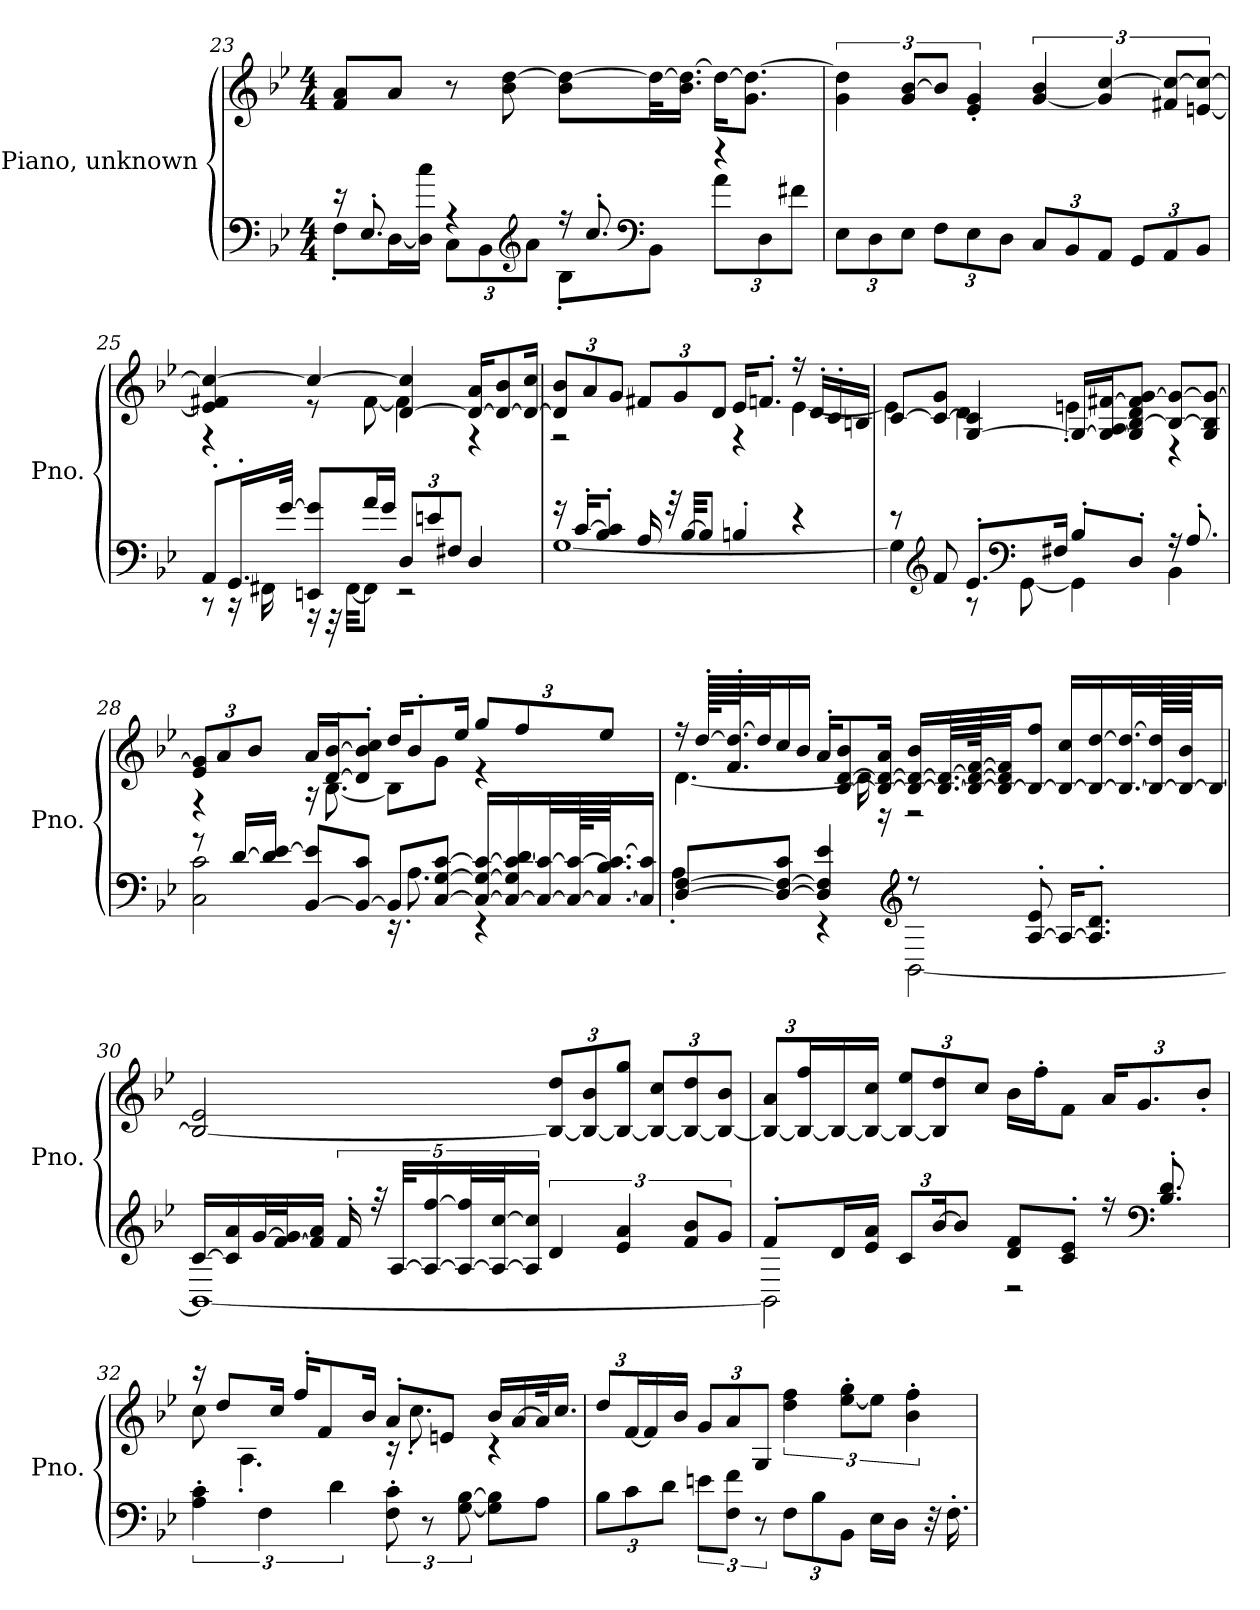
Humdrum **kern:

**kern	**kern
*part1	*part1
*staff2	*staff1
*I"Piano, unknown	*
*I'Pno.	*
!!LO:LB:g=z
*clefF4	*clefG2
*k[b-e-]	*k[b-e-]
*M4/4	*M4/4
=23	=23
*^	*
16r	8F'\L	8f/ 8a/L
8.E-'/	.	.
.	[16D\L	8a/J
.	16D\] 16cc\JJ	.
*	*Xbrackettup	*
4r	12C\L	8r
.	12BB-\	.
.	.	8b-\ [8dd\
*clefG2	*	*
.	12a\J	.
16r	8B-'\L	8b-\ 8dd\_L
8.cc'/	.	.
*clefF4	*	*
.	8BB-\J	32dd\KL_
.	.	16.b-\ 16.dd\_JJ
4r	12a\L	16dd\KL_
.	.	8.g\ 8.dd\_J
.	12D\	.
.	12f#X\J	.
*v	*v	*
=24	=24
12E-\L	6g\ 6dd\]
12D\	.
12E-\J	12g/ [12b-/L
12F\L	12b-/J]
12E-\	6e-/' 6g/'
12D\J	.
12C/L	[6g/ 6b-/
12BB-/	.
12AA/J	6g/] [6cc/
12GG/L	.
12AA/	12f#X/ 12cc/_L
12BB-/J	[12en/ 12cc/_J
!!LO:PB:g=z
=25	=25
*^	*^
8AA'/L	8r	4e/] 4f#X/ 4cc/_	4r
16.GG'/L	16r	.	.
.	16FF#X\	.	.
[32g/JJk	.	.	.
8EEn/ 8g/]L	16r	4cc/_	8r
.	32r	.	.
.	[32FF#\KKL	.	.
16a/L	8FF#\J]	.	[8f#\
16g/JJ	.	.	.
12D/L	2r	[4d/ 4cc/]	4f#\]
12en/	.	.	.
12F#X/J	.	.	.
4D/	.	16d/_ 16a/KL	4r
.	.	8d/_ 8b-/	.
.	.	16d/_ 16cc/Jk	.
=26	=26	=26	=26
*	*	*Xbrackettup	*
16r	[1G	12d/] 12b-/L	2r
[16c'/KL	.	.	.
.	.	12a/	.
8B-/' 8c/]'J	.	.	.
.	.	12g/J	.
16A/	.	12f#X/L	.
32r	.	.	.
.	.	12g/	.
[32B-/KKL	.	.	.
8B-/J]	.	.	.
.	.	12d/J	.
4Bn'/	.	16e-/KL	4r
.	.	8.fn'/J	.
4r	.	16r	[4e-\
.	.	16d'/LL	.
.	.	16c'/	.
.	.	16Bn/JJ	.
!!LO:LB:g=z	!!
=27	=27	=27	=27
8r	4G\]	[8c/L	4e-\]
*clefG2	*	*	*
8f/	.	8c/_ 8g/J	.
8.e-'/L	8r	[4G/ 4c/]	4d\
*clefF4	*	*	*
.	[8GG\	.	.
16F#X/Jk	.	.	.
8B-'/L	4GG\]	16G/LL_	4en'\
.	.	16G/_ 16A/ [16f#X/J	.
8D'/J	.	8G/] [8B-/ 8d/ 8f#/] [8g/J	.
16r	4BB-\	8B-/_ 8g/_L	4r
8.A'/	.	.	.
.	.	8G/ 8B-/] 8g/_J	.
=28	=28	=28	=28
8r	2C\ 2c\	12e-/ 12g/]L	4r
.	.	12a/	.
[16d/LL	.	.	.
.	.	12b-/J	.
16d/] [16e-/JJ	.	.	.
[8BB-/ 8e-/]L	.	16a/LL	16r
.	.	[16d/' [16b-/'J	[8.B-\
8BB-/_ 8c/J	.	8d/]' 8b-/]' 8cc/'J	.
8BB-/L]	16r	16dd/KL	8B-\L]
.	8.A'\	8b-'/	.
[8C/ [8G/ [8c/J	.	.	8g\J
.	.	16ee-/Jk	.
16C/_ 16G/_ 16c/_LL	4r	12gg/L	4r
16C/_ 16G/] 16c/_ 16d/	.	.	.
.	.	12ff/	.
32C/_ 32c/_L	.	.	.
128C/_ 128c/_KL	.	.	.
64.C/_ 64.B-/ 64.c/_JJ	.	.	.
.	.	12ee-/J	.
16C/] 16c/]JJ	.	.	.
!!LO:LB:g=z	!!
=29	=29	=29	=29
[8D/ [8F/L	4A'\	16r	[4.d\
.	.	[128dd'/KLLLL	.
.	.	64.f/' 64.dd/_'J	.
.	.	32dd/J]	.
8D/_ 8F/_ 8c/J	.	16cc/	.
.	.	16b-/JJ	.
4D/] 4F/] 4e-/	4r	16a'/KL	.
.	.	[8B-/ [8d/ 8b-/	.
.	.	.	16d\]
.	.	16B-/_ 16d/_ 16a/Jk	16r
*clefG2	*	*	*
8r	[2BB-\	16B-/_ 16d/_ 16b-/LL	2r
.	.	64.B-/_ 64.d/_LL	.
.	.	128B-/_ 128d/_ [128f/JK	.
.	.	32B-/_ 32d/] 32f/]JJ	.
[8A/' 8e-/'	.	8B-/_ 8ff/J	.
16A/KL_	.	16B-/_ 16cc/LL	.
8.A/]' 8.d/'J	.	16B-/_ [16dd/	.
.	.	32.B-/_ 32.dd/_L	.
.	.	128B-/_ 128dd/]LL	.
.	.	128B-/_ 128b-/JJJ	.
.	.	16B-/JJ_	.
*	*	*v	*v
!!LO:LB:g=z
=30	=30	=30
[16c/LL	1BB-_	2B-/_ 2e-/
16c/] 16a/	.	.
[32g/L	.	.
[32f/ 32g/]J	.	.
16f/] 16a/JJ	.	.
*brackettup	*	*
20f'/	.	.
40r	.	.
[40A/KLL	.	.
20A/_ [20ff/	.	.
40A/_ 40ff/]L	.	.
40A/_ [40cc/J	.	.
20A/] 20cc/]JJ	.	.
6d/	.	12B-/_ 12dd/L
.	.	12B-/_ 12b-/
6e-/ 6a/	.	12B-/_ 12gg/J
.	.	12B-/_ 12cc/L
12f/ 12b-/L	.	12B-/_ 12dd/
12g/J	.	12B-/_ 12b-/J
=31	=31	=31
8f'/L	2BB-\]	12B-/_ 12a/L
.	.	24B-/_ 24ff/L
16d/L	.	16B-/_
16e-/ 16a/JJ	.	16B-/_ 16cc/JJ
*Xbrackettup	*	*
12c/L	.	12B-/_ 12ee-/L
[24b-/K	.	12B-/] 12dd/
8b-/J]	.	.
.	.	12cc/J
8d/ 8f/L	2r	16b-\LL
.	.	16ff'\J
8c/' 8e-/'J	.	8f\J
16r	.	24a/KL
.	.	12.g/
*clefF4	*	*
8.B-/' 8.d/'	.	.
.	.	12b-'/J
*v	*v	*
!!LO:LB:g=z
=32	=32
*brackettup	*
*	*^
6A\' 6c\'	16r	8cc\
.	8dd/L	.
.	.	4.A'\
6F\	.	.
.	16cc/Jk	.
.	16ff'/KL	.
.	8f/	.
6d\	.	.
.	16b-/Jk	.
12F\' 12c\'	8a'/L	16r
.	.	8.cc'\
12r	.	.
.	8en/J	.
[12G\ [12B-\	.	.
8G\] 8B-\]L	16b-/LL	4r
.	[16a/	.
8A\J	32a/K]	.
.	16.cc/JJ	.
*	*v	*v
=33	=33
*Xbrackettup	*
12B-\L	12dd/L
12c\	[24f/L
.	16f/]
12d\J	.
.	16b-/JJ
*brackettup	*
12en\L	12g/L
12F\ 12f\J	12a/
12r	12G/J
*Xbrackettup	*brackettup
12F\L	6dd\ 6ff\
12B-\	.
12BB-\J	[12ee-\' 12gg\'L
16E-\LL	12ee-\J]
16D\JJ	.
.	6b-\' 6ff\'
32r	.
16.F'\	.
=	=
*-	*-
